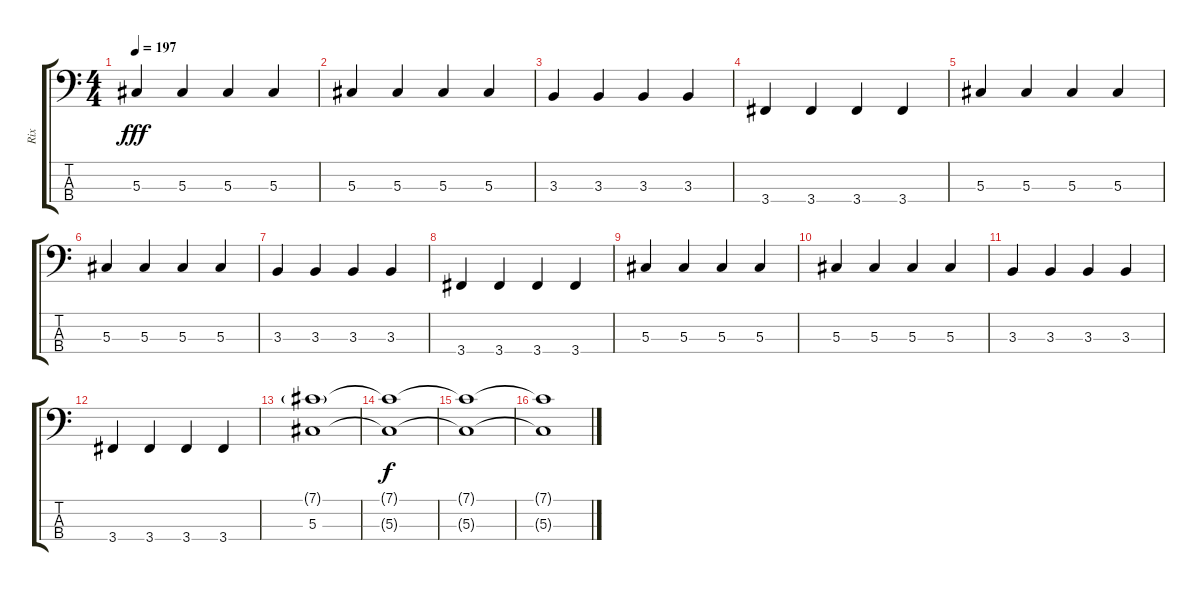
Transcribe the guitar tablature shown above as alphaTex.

\track ("Rix" "Rix") {instrument electricbasspick}
\staff {score tabs}
\tuning (Gb2 Db2 Ab1 Eb1) {hide}
\ts (4 4)
\tempo 197
\clef f4
\ks c
5.3.4{dy fff} 5.3.4 5.3.4 5.3.4 |
5.3.4 5.3.4 5.3.4 5.3.4 |
3.3.4 3.3.4 3.3.4 3.3.4 |
3.4.4 3.4.4 3.4.4 3.4.4 |
5.3.4 5.3.4 5.3.4 5.3.4 |
5.3.4 5.3.4 5.3.4 5.3.4 |
3.3.4 3.3.4 3.3.4 3.3.4 |
3.4.4 3.4.4 3.4.4 3.4.4 |
5.3.4 5.3.4 5.3.4 5.3.4 |
5.3.4 5.3.4 5.3.4 5.3.4 |
3.3.4 3.3.4 3.3.4 3.3.4 |
3.4.4 3.4.4 3.4.4 3.4.4 |
(7.1{g} 5.3).1 |
(7.1{t} 5.3{t}).1{dy f} |
(7.1{t} 5.3{t}).1 |
(7.1{t} 5.3{t}).1
